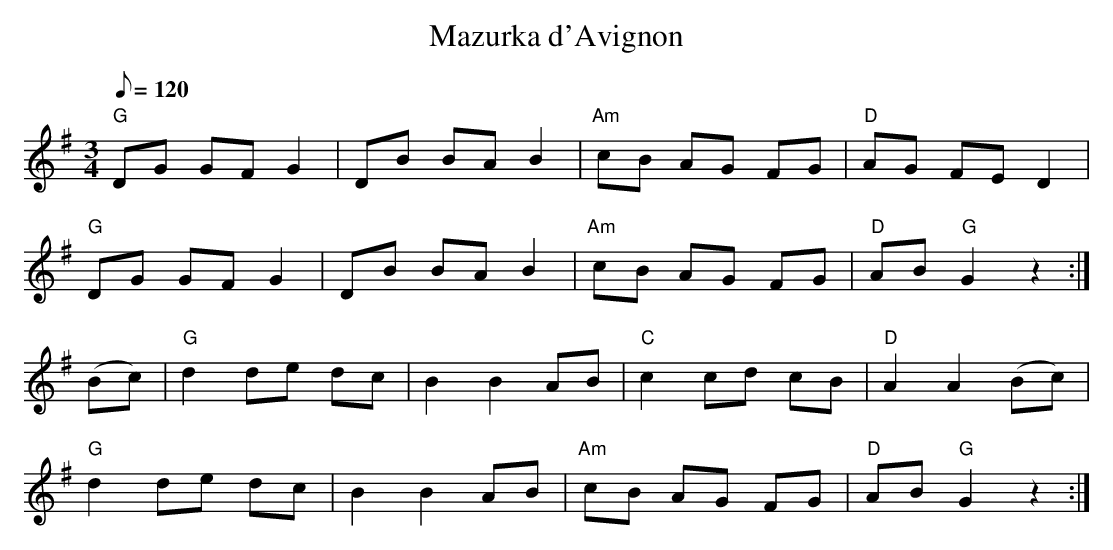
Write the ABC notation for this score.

X:1
T: Mazurka d'Avignon
M:3/4
L:1/8
Q:120
K:G
"G" DG GF G2 | DB BA B2 | "Am" cB AG FG | "D" AG FE D2 |
"G" DG GF G2 | DB BA B2 | "Am" cB AG FG | "D" AB "G" G2 z2 :|
(Bc) |\
"G" d2 de dc | B2 B2 AB | "C" c2 cd cB | "D" A2 A2 (Bc) |
"G" d2 de dc | B2 B2 AB | "Am" cB AG FG | "D" AB "G" G2 z2 :|
